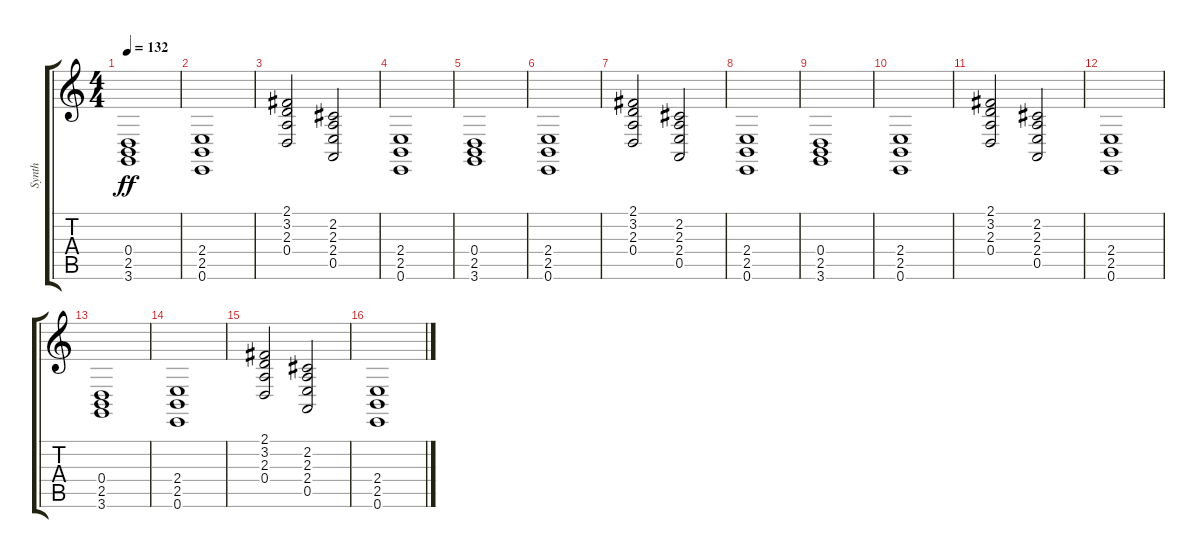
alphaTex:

\track ("Synth" "Synth") {instrument pad2warm}
\staff {score tabs}
\tuning (E4 B3 G3 D3 A2 E2) {hide}
\ts (4 4)
\tempo 132
\clef g2
\ks c
(0.4 2.5 3.6).1{dy ff} |
(2.4 2.5 0.6).1 |
(2.1 3.2 2.3 0.4).2 (2.2 2.3 2.4 0.5).2 |
(2.4 2.5 0.6).1 |
(0.4 2.5 3.6).1 |
(2.4 2.5 0.6).1 |
(2.1 3.2 2.3 0.4).2 (2.2 2.3 2.4 0.5).2 |
(2.4 2.5 0.6).1 |
(0.4 2.5 3.6).1 |
(2.4 2.5 0.6).1 |
(2.1 3.2 2.3 0.4).2 (2.2 2.3 2.4 0.5).2 |
(2.4 2.5 0.6).1 |
(0.4 2.5 3.6).1 |
(2.4 2.5 0.6).1 |
(2.1 3.2 2.3 0.4).2 (2.2 2.3 2.4 0.5).2 |
(2.4 2.5 0.6).1
